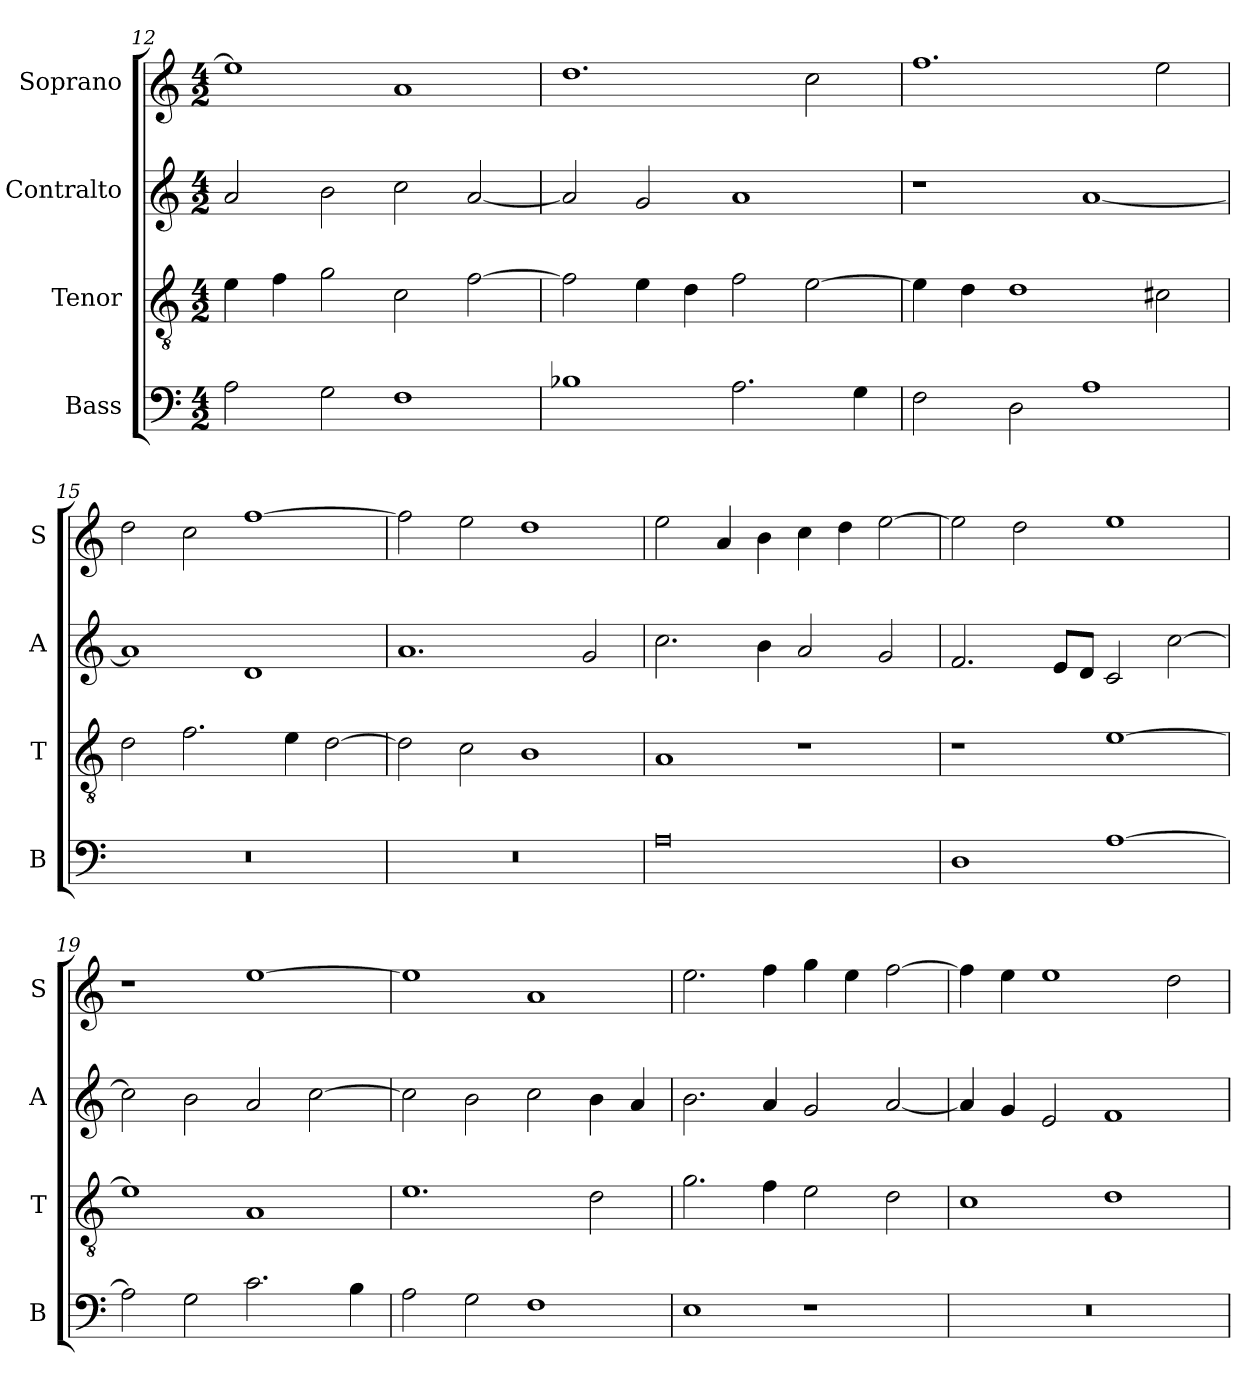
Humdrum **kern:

**kern	**kern	**kern	**kern
*part4	*part3	*part2	*part1
*staff4	*staff3	*staff2	*staff1
*I"Bass	*I"Tenor	*I"Contralto	*I"Soprano
*I'B	*I'T	*I'A	*I'S
*clefF4	*clefGv2	*clefG2	*clefG2
*k[]	*k[]	*k[]	*k[]
*A:aeo	*A:aeo	*A:aeo	*A:aeo
*M4/2	*M4/2	*M4/2	*M4/2
=12	=12	=12	=12
2A	4e	2a	1ee]
.	4f	.	.
2G	2g	2b	.
1F	2c	2cc	1a
.	[2f	[2a	.
=13	=13	=13	=13
1B-X	2f]	2a]	1.dd
.	4e	2g	.
.	4d	.	.
2.A	2f	1a	.
.	[2e	.	2cc
4G	.	.	.
=14	=14	=14	=14
2F	4e]	1r	1.ff
.	4d	.	.
2D	1d	.	.
1A	.	[1a	.
.	2c#X	.	2ee
=15	=15	=15	=15
0r	2d	1a]	2dd
.	2.f	.	2cc
.	.	1d	[1ff
.	4e	.	.
.	[2d	.	.
=16	=16	=16	=16
0r	2d]	1.a	2ff]
.	2c	.	2ee
.	1B	.	1dd
.	.	2g	.
=17	=17	=17	=17
0A	1A	2.cc	2ee
.	.	.	4a
.	.	4b	4b
.	1r	2a	4cc
.	.	.	4dd
.	.	2g	[2ee
=18	=18	=18	=18
1D	1r	2.f	2ee]
.	.	.	2dd
.	.	8e/L	.
.	.	8d/J	.
[1A	[1e	2c	1ee
.	.	[2cc	.
=19	=19	=19	=19
2A]	1e]	2cc]	1r
2G	.	2b	.
2.c	1A	2a	[1ee
.	.	[2cc	.
4B	.	.	.
=20	=20	=20	=20
2A	1.e	2cc]	1ee]
2G	.	2b	.
1F	.	2cc	1a
.	2d	4b	.
.	.	4a	.
=21	=21	=21	=21
1E	2.g	2.b	2.ee
.	4f	4a	4ff
1r	2e	2g	4gg
.	.	.	4ee
.	2d	[2a	[2ff
=22	=22	=22	=22
0r	1c	4a]	4ff]
.	.	4g	4ee
.	.	2e	1ee
.	1d	1f	.
.	.	.	2dd
=	=	=	=
*-	*-	*-	*-
